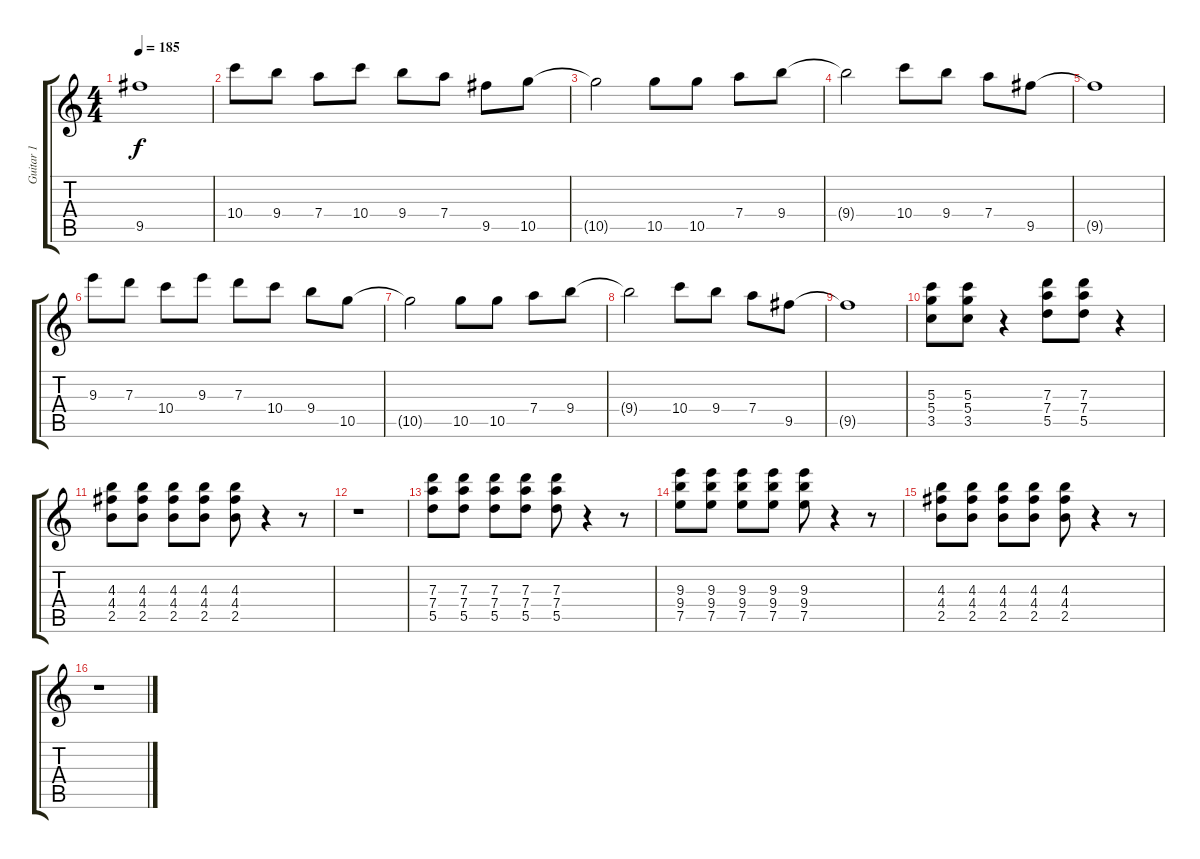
\track ("Guitar 1" "Guitar 1") {instrument distortionguitar}
\staff {score tabs}
\tuning (E5 B4 G4 D4 A3 E3) {hide}
\ts (4 4)
\tempo 185
\clef g2
\ks c
9.5{t}.1{dy f} |
10.4.8 9.4.8 7.4.8 10.4.8 9.4.8 7.4.8 9.5.8 10.5.8 |
10.5{t}.2 10.5.8 10.5.8 7.4.8 9.4.8 |
9.4{t}.2 10.4.8 9.4.8 7.4.8 9.5.8 |
9.5{t}.1 |
9.3.8 7.3.8 10.4.8 9.3.8 7.3.8 10.4.8 9.4.8 10.5.8 |
10.5{t}.2 10.5.8 10.5.8 7.4.8 9.4.8 |
9.4{t}.2 10.4.8 9.4.8 7.4.8 9.5.8 |
9.5{t}.1 |
(5.3 5.4 3.5).8 (5.3 5.4 3.5).8 r.4 (7.3 7.4 5.5).8 (7.3 7.4 5.5).8 r.4 |
(4.3 4.4 2.5).8 (4.3 4.4 2.5).8 (4.3 4.4 2.5).8 (4.3 4.4 2.5).8 (4.3 4.4 2.5).8 r.4 r.8 |
r.1 |
(7.3 7.4 5.5).8 (7.3 7.4 5.5).8 (7.3 7.4 5.5).8 (7.3 7.4 5.5).8 (7.3 7.4 5.5).8 r.4 r.8 |
(9.3 9.4 7.5).8 (9.3 9.4 7.5).8 (9.3 9.4 7.5).8 (9.3 9.4 7.5).8 (9.3 9.4 7.5).8 r.4 r.8 |
(4.3 4.4 2.5).8 (4.3 4.4 2.5).8 (4.3 4.4 2.5).8 (4.3 4.4 2.5).8 (4.3 4.4 2.5).8 r.4 r.8 |
r.1
